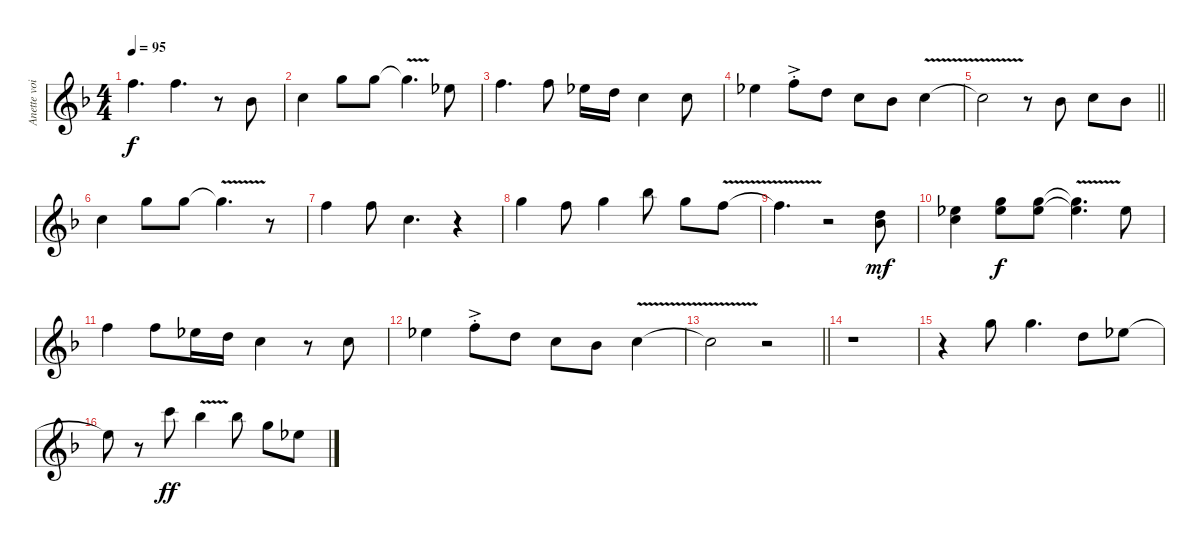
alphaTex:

\track ("Anette voice" "Anette voi") {instrument electricbasspick}
\staff {score}
\tuning (E4 B3 G3 D3 A2 E2 B1) {hide}
\ts (4 4)
\tempo 95
\clef g2
\ks f
1.1{t}.4{d dy f} 1.1.4{d} r.8 3.3.8 |
1.2.4 3.1.8 3.1.8 3.1{v t}.4{d} 4.2.8 |
1.1.4{d} 1.1.8 4.2.16 3.2.16 1.2.4 1.2.8 |
4.2.4 1.1{ac st}.8 3.2.8 1.2.8 3.3.8 1.2{v}.4 |
\barLineRight lightlight
1.2{t}.2 r.8 3.3.8 1.2.8 3.3.8 |
1.2.4 3.1.8 3.1.8 3.1{v t}.4{d} r.8 |
1.1.4 1.1.8 1.2.4{d} r.4 |
3.1.4 1.1.8 3.1.4 6.1.8 3.1.8 1.1{v}.8 |
1.1{t}.4{d} r.2 (3.2 3.3).8{dy mf} |
(4.2 5.3).4 (3.1 4.2).8{dy f} (3.1 4.2).8 (3.1{v t} 4.2{v t}).4{d} 4.2.8 |
1.1.4 1.1.8 4.2.16 3.2.16 1.2.4 r.8 1.2.8 |
4.2.4 1.1{ac st}.8 3.2.8 1.2.8 3.3.8 1.2{v}.4 |
\barLineRight lightlight
1.2{t}.2 r.2 |
r.1 |
r.4 3.1.8 3.1.4{d} 3.2.8 4.2.8 |
4.2{t}.8 r.8 8.1.8{dy ff} 6.1{v}.4 6.1.8 3.1.8 4.2.8
